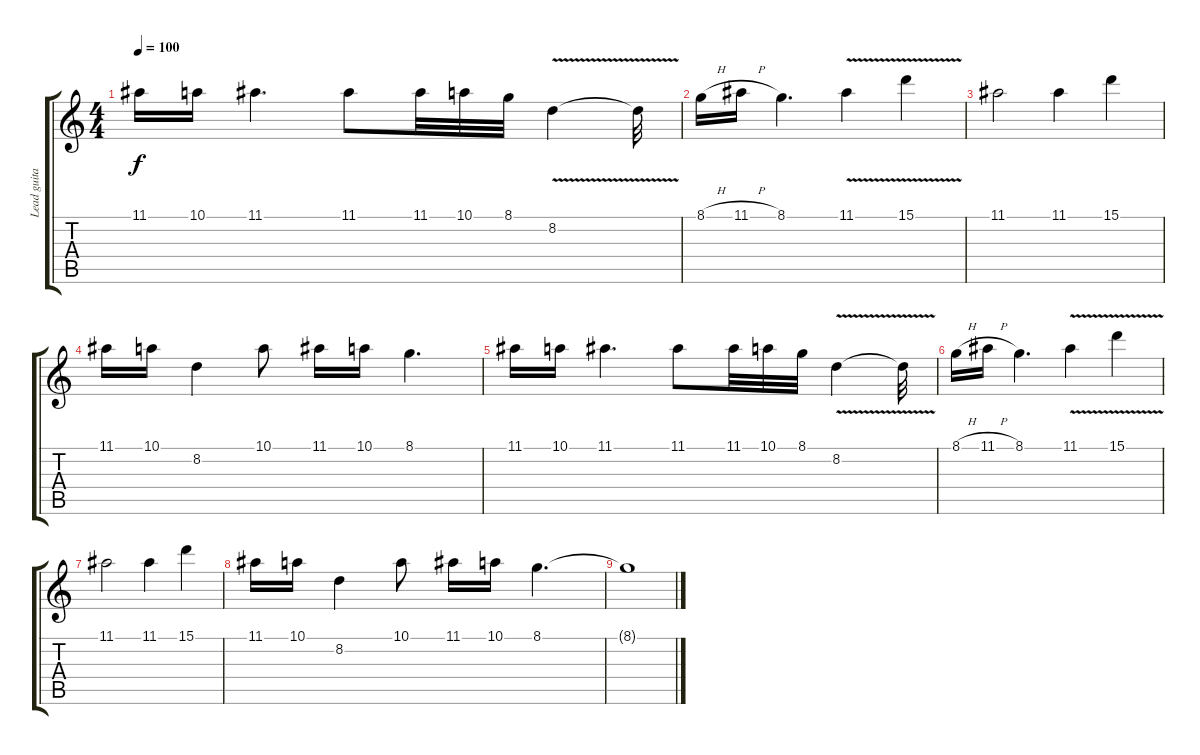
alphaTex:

\track ("Lead guitar" "Lead guita") {instrument distortionguitar}
\staff {score tabs}
\tuning (B3 Gb3 D3 A2 E2 B1) {hide}
\ts (4 4)
\tempo 100
\clef g2
\ks c
11.1.16{dy f} 10.1.16 11.1.4{d} 11.1.8 11.1.32 10.1.32 8.1.32 8.2{v}.4 8.2{t}.32 |
8.1{h}.16 11.1{h}.16 8.1.4{d} 11.1{v}.4 15.1{v}.4 |
11.1.2 11.1.4 15.1.4 |
11.1.16 10.1.16 8.2.4 10.1.8 11.1.16 10.1.16 8.1.4{d} |
11.1.16 10.1.16 11.1.4{d} 11.1.8 11.1.32 10.1.32 8.1.32 8.2{v}.4 8.2{t}.32 |
8.1{h}.16 11.1{h}.16 8.1.4{d} 11.1{v}.4 15.1{v}.4 |
11.1.2 11.1.4 15.1.4 |
11.1.16 10.1.16 8.2.4 10.1.8 11.1.16 10.1.16 8.1.4{d} |
8.1{t}.1
